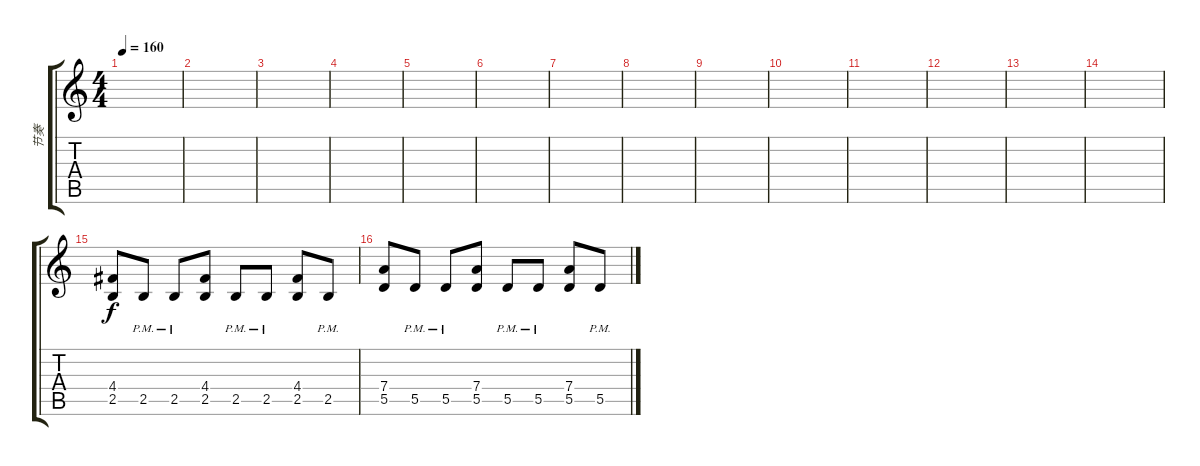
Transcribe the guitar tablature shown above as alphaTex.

\track ("节奏" "节奏") {instrument distortionguitar}
\staff {score tabs}
\tuning (E4 B3 G3 D3 A2 E2) {hide}
\ts (4 4)
\tempo 160
\clef g2
\ks c
|
|
|
|
|
|
|
|
|
|
|
|
|
|
(4.4 2.5).8 2.5{pm}.8 2.5{pm}.8 (4.4 2.5).8 2.5{pm}.8 2.5{pm}.8 (4.4 2.5).8 2.5{pm}.8 |
(7.4 5.5).8 5.5{pm}.8 5.5{pm}.8 (7.4 5.5).8 5.5{pm}.8 5.5{pm}.8 (7.4 5.5).8 5.5{pm}.8
